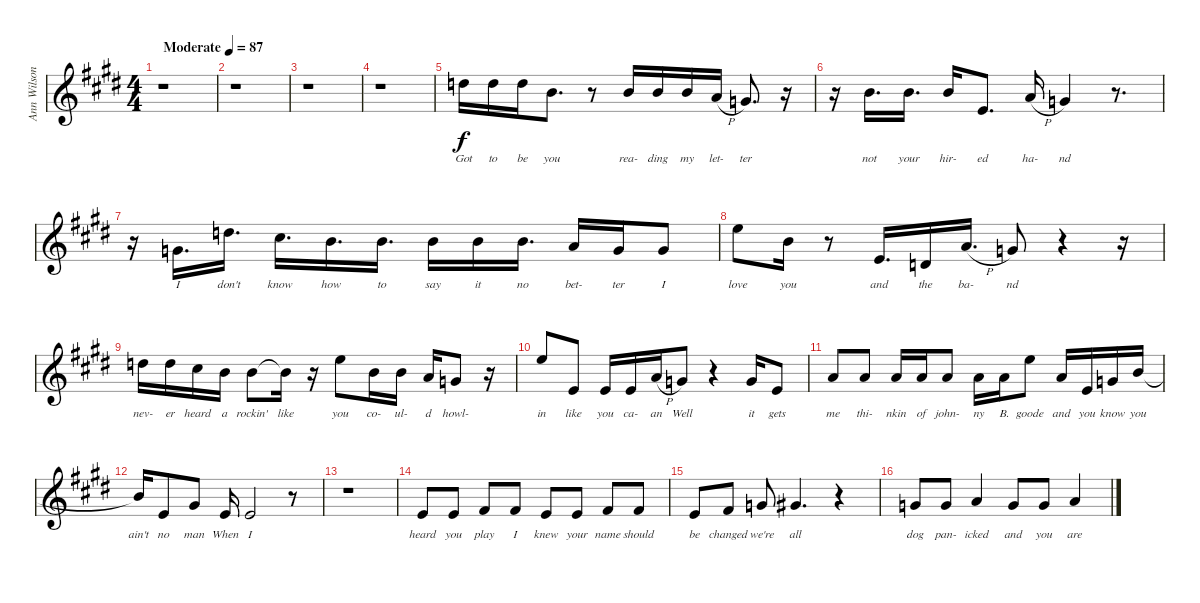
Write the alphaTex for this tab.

\track ("Ann Wilson Vocals" "Ann Wilson") {instrument piccolo}
\staff {score}
\tuning (E4 B3 G3 D3 A2 E2) {hide}
\ts (4 4)
\tempo (87 "Moderate")
\clef g2
\ks e
r.1{dy f instrument piccolo} |
r.1 |
r.1 |
r.1 |
15.2.16{lyrics (0 "Got") lyrics (1 "") lyrics (2 "") lyrics (3 "") lyrics (4 "") instrument piccolo} 15.2.16{lyrics (0 "to") lyrics (1 "") lyrics (2 "") lyrics (3 "") lyrics (4 "")} 15.2.16{lyrics (0 "be") lyrics (1 "") lyrics (2 "") lyrics (3 "") lyrics (4 "")} 12.2.8{d lyrics (0 "you") lyrics (1 "") lyrics (2 "") lyrics (3 "") lyrics (4 "")} r.8 12.2.16{lyrics (0 "rea-") lyrics (1 "") lyrics (2 "") lyrics (3 "") lyrics (4 "")} 12.2.16{lyrics (0 "ding") lyrics (1 "") lyrics (2 "") lyrics (3 "") lyrics (4 "")} 12.2.16{lyrics (0 "my") lyrics (1 "") lyrics (2 "") lyrics (3 "") lyrics (4 "")} 14.3{h}.16{lyrics (0 "let-") lyrics (1 "") lyrics (2 "") lyrics (3 "") lyrics (4 "")} 12.3.8{d lyrics (0 "ter") lyrics (1 "") lyrics (2 "") lyrics (3 "") lyrics (4 "")} r.16 |
r.16 12.2.16{d lyrics (0 "not") lyrics (1 "") lyrics (2 "") lyrics (3 "") lyrics (4 "")} 12.2.16{d lyrics (0 "your") lyrics (1 "") lyrics (2 "") lyrics (3 "") lyrics (4 "")} 12.2.16{lyrics (0 "hir-") lyrics (1 "") lyrics (2 "") lyrics (3 "") lyrics (4 "")} 14.4.8{d lyrics (0 "ed") lyrics (1 "") lyrics (2 "") lyrics (3 "") lyrics (4 "")} 14.3{h}.16{lyrics (0 "ha-") lyrics (1 "") lyrics (2 "") lyrics (3 "") lyrics (4 "")} 12.3.4{lyrics (0 "nd") lyrics (1 "") lyrics (2 "") lyrics (3 "") lyrics (4 "")} r.8{d} |
r.16 12.3.16{d lyrics (0 "I") lyrics (1 "") lyrics (2 "") lyrics (3 "") lyrics (4 "")} 15.2.16{d lyrics (0 "don't") lyrics (1 "") lyrics (2 "") lyrics (3 "") lyrics (4 "")} 14.2.16{d lyrics (0 "know") lyrics (1 "") lyrics (2 "") lyrics (3 "") lyrics (4 "")} 12.2.16{d lyrics (0 "how") lyrics (1 "") lyrics (2 "") lyrics (3 "") lyrics (4 "")} 12.2.16{d lyrics (0 "to") lyrics (1 "") lyrics (2 "") lyrics (3 "") lyrics (4 "")} 12.2.16{lyrics (0 "say") lyrics (1 "") lyrics (2 "") lyrics (3 "") lyrics (4 "")} 12.2.16{lyrics (0 "it") lyrics (1 "") lyrics (2 "") lyrics (3 "") lyrics (4 "")} 12.2.16{d lyrics (0 "no") lyrics (1 "") lyrics (2 "") lyrics (3 "") lyrics (4 "")} 14.3.16{lyrics (0 "bet-") lyrics (1 "") lyrics (2 "") lyrics (3 "") lyrics (4 "")} 12.3.16{lyrics (0 "ter") lyrics (1 "") lyrics (2 "") lyrics (3 "") lyrics (4 "")} 12.3.8{lyrics (0 "I") lyrics (1 "") lyrics (2 "") lyrics (3 "") lyrics (4 "")} |
12.1.8{lyrics (0 "love") lyrics (1 "") lyrics (2 "") lyrics (3 "") lyrics (4 "")} 12.2.16{lyrics (0 "you") lyrics (1 "") lyrics (2 "") lyrics (3 "") lyrics (4 "")} r.8 14.4.16{d lyrics (0 "and") lyrics (1 "") lyrics (2 "") lyrics (3 "") lyrics (4 "")} 12.4.16{lyrics (0 "the") lyrics (1 "") lyrics (2 "") lyrics (3 "") lyrics (4 "")} 14.3{h}.16{d lyrics (0 "ba-") lyrics (1 "") lyrics (2 "") lyrics (3 "") lyrics (4 "")} 12.3.8{lyrics (0 "nd") lyrics (1 "") lyrics (2 "") lyrics (3 "") lyrics (4 "")} r.4 r.16 |
15.2.16{lyrics (0 "nev-") lyrics (1 "") lyrics (2 "") lyrics (3 "") lyrics (4 "")} 15.2.16{lyrics (0 "er") lyrics (1 "") lyrics (2 "") lyrics (3 "") lyrics (4 "")} 14.2.16{lyrics (0 "heard") lyrics (1 "") lyrics (2 "") lyrics (3 "") lyrics (4 "")} 12.2.16{lyrics (0 "a") lyrics (1 "") lyrics (2 "") lyrics (3 "") lyrics (4 "")} 12.2.8{lyrics (0 "rockin'") lyrics (1 "") lyrics (2 "") lyrics (3 "") lyrics (4 "")} 12.2{t}.16{lyrics (0 "like") lyrics (1 "") lyrics (2 "") lyrics (3 "") lyrics (4 "")} r.16 12.1.8{lyrics (0 "you") lyrics (1 "") lyrics (2 "") lyrics (3 "") lyrics (4 "")} 12.2.16{lyrics (0 "co-") lyrics (1 "") lyrics (2 "") lyrics (3 "") lyrics (4 "")} 12.2.16{lyrics (0 "ul-") lyrics (1 "") lyrics (2 "") lyrics (3 "") lyrics (4 "")} 14.3.16{lyrics (0 "d") lyrics (1 "") lyrics (2 "") lyrics (3 "") lyrics (4 "")} 12.3.8{lyrics (0 "howl-") lyrics (1 "") lyrics (2 "") lyrics (3 "") lyrics (4 "")} r.16 |
12.1.8{lyrics (0 "in") lyrics (1 "") lyrics (2 "") lyrics (3 "") lyrics (4 "")} 14.4.8{lyrics (0 "like") lyrics (1 "") lyrics (2 "") lyrics (3 "") lyrics (4 "")} 14.4.16{lyrics (0 "you") lyrics (1 "") lyrics (2 "") lyrics (3 "") lyrics (4 "")} 14.4.16{lyrics (0 "ca-") lyrics (1 "") lyrics (2 "") lyrics (3 "") lyrics (4 "")} 14.3{h}.16{lyrics (0 "an") lyrics (1 "") lyrics (2 "") lyrics (3 "") lyrics (4 "")} 12.3.8{lyrics (0 "Well") lyrics (1 "") lyrics (2 "") lyrics (3 "") lyrics (4 "")} r.4 12.3.16{lyrics (0 "it") lyrics (1 "") lyrics (2 "") lyrics (3 "") lyrics (4 "")} 14.4.8{lyrics (0 "gets") lyrics (1 "") lyrics (2 "") lyrics (3 "") lyrics (4 "")} |
14.3.8{lyrics (0 "me") lyrics (1 "") lyrics (2 "") lyrics (3 "") lyrics (4 "")} 14.3.8{lyrics (0 "thi-") lyrics (1 "") lyrics (2 "") lyrics (3 "") lyrics (4 "")} 14.3.16{lyrics (0 "nkin") lyrics (1 "") lyrics (2 "") lyrics (3 "") lyrics (4 "")} 14.3.16{lyrics (0 "of") lyrics (1 "") lyrics (2 "") lyrics (3 "") lyrics (4 "")} 14.3.8{lyrics (0 "john-") lyrics (1 "") lyrics (2 "") lyrics (3 "") lyrics (4 "")} 14.3.16{lyrics (0 "ny") lyrics (1 "") lyrics (2 "") lyrics (3 "") lyrics (4 "")} 14.3.16{lyrics (0 "B.") lyrics (1 "") lyrics (2 "") lyrics (3 "") lyrics (4 "")} 12.1.8{lyrics (0 "goode") lyrics (1 "") lyrics (2 "") lyrics (3 "") lyrics (4 "")} 14.3.16{lyrics (0 "and") lyrics (1 "") lyrics (2 "") lyrics (3 "") lyrics (4 "")} 14.4.16{lyrics (0 "you") lyrics (1 "") lyrics (2 "") lyrics (3 "") lyrics (4 "")} 12.3.16{lyrics (0 "know") lyrics (1 "") lyrics (2 "") lyrics (3 "") lyrics (4 "")} 12.2.16{lyrics (0 "you") lyrics (1 "") lyrics (2 "") lyrics (3 "") lyrics (4 "")} |
12.2{t}.16{lyrics (0 "ain't") lyrics (1 "") lyrics (2 "") lyrics (3 "") lyrics (4 "")} 14.4.8{lyrics (0 "no") lyrics (1 "") lyrics (2 "") lyrics (3 "") lyrics (4 "")} 13.3.8{lyrics (0 "man") lyrics (1 "") lyrics (2 "") lyrics (3 "") lyrics (4 "")} 14.4.16{lyrics (0 "When") lyrics (1 "") lyrics (2 "") lyrics (3 "") lyrics (4 "")} 14.4.2{lyrics (0 "I") lyrics (1 "") lyrics (2 "") lyrics (3 "") lyrics (4 "")} r.8 |
r.1 |
14.4.8{lyrics (0 "heard") lyrics (1 "") lyrics (2 "") lyrics (3 "") lyrics (4 "")} 14.4.8{lyrics (0 "you") lyrics (1 "") lyrics (2 "") lyrics (3 "") lyrics (4 "")} 11.3.8{lyrics (0 "play") lyrics (1 "") lyrics (2 "") lyrics (3 "") lyrics (4 "")} 11.3.8{lyrics (0 "I") lyrics (1 "") lyrics (2 "") lyrics (3 "") lyrics (4 "")} 14.4.8{lyrics (0 "knew") lyrics (1 "") lyrics (2 "") lyrics (3 "") lyrics (4 "")} 14.4.8{lyrics (0 "your") lyrics (1 "") lyrics (2 "") lyrics (3 "") lyrics (4 "")} 11.3.8{lyrics (0 "name") lyrics (1 "") lyrics (2 "") lyrics (3 "") lyrics (4 "")} 11.3.8{lyrics (0 "should") lyrics (1 "") lyrics (2 "") lyrics (3 "") lyrics (4 "")} |
14.4.8{lyrics (0 "be") lyrics (1 "") lyrics (2 "") lyrics (3 "") lyrics (4 "")} 11.3.8{lyrics (0 "changed") lyrics (1 "") lyrics (2 "") lyrics (3 "") lyrics (4 "")} 12.3.8{lyrics (0 "we're") lyrics (1 "") lyrics (2 "") lyrics (3 "") lyrics (4 "")} 13.3.4{d lyrics (0 "all") lyrics (1 "") lyrics (2 "") lyrics (3 "") lyrics (4 "")} r.4 |
12.3.8{lyrics (0 "dog") lyrics (1 "") lyrics (2 "") lyrics (3 "") lyrics (4 "")} 12.3.8{lyrics (0 "pan-") lyrics (1 "") lyrics (2 "") lyrics (3 "") lyrics (4 "")} 14.3.4{lyrics (0 "icked") lyrics (1 "") lyrics (2 "") lyrics (3 "") lyrics (4 "")} 12.3.8{lyrics (0 "and") lyrics (1 "") lyrics (2 "") lyrics (3 "") lyrics (4 "")} 12.3.8{lyrics (0 "you") lyrics (1 "") lyrics (2 "") lyrics (3 "") lyrics (4 "")} 14.3.4{lyrics (0 "are") lyrics (1 "") lyrics (2 "") lyrics (3 "") lyrics (4 "")}
